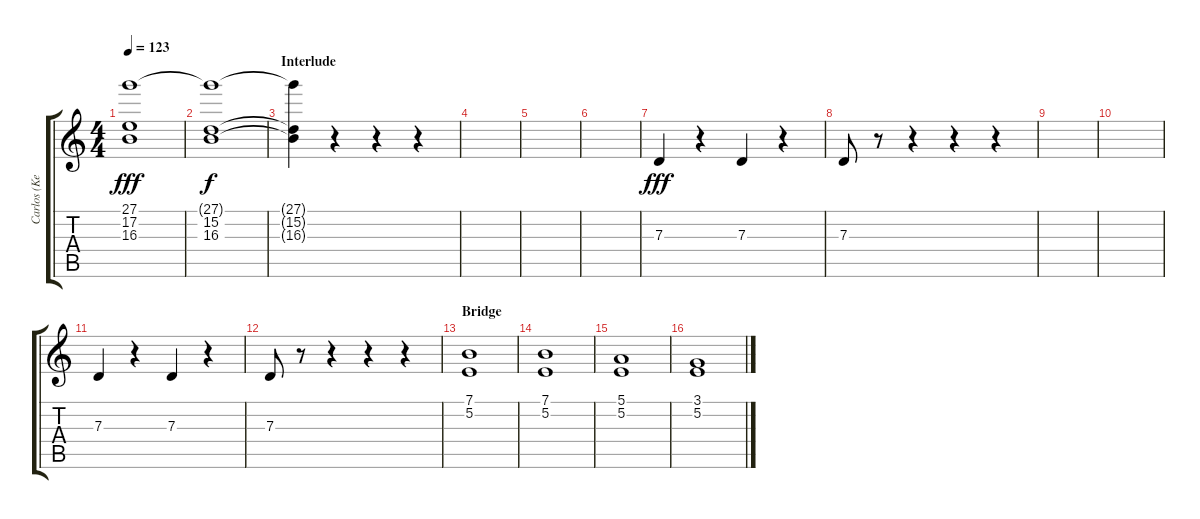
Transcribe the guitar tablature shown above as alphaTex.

\track ("Carlos (Keys)" "Carlos (Ke") {instrument stringensemble1}
\staff {score tabs}
\tuning (E4 B3 G3 D3 A2 E2) {hide}
\ts (4 4)
\tempo 123
\clef g2
\ks c
(27.1{t} 17.2 16.3).1{dy fff} |
(27.1{t} 15.2 16.3).1{dy f} |
\section ("" "Interlude")
(27.1{t} 15.2{t} 16.3{t}).4 r.4 r.4 r.4 |
|
|
|
7.3.4{dy fff volume 11 instrument electricpiano2} r.4 7.3.4 r.4 |
7.3.8 r.8 r.4 r.4 r.4 |
|
|
7.3.4 r.4 7.3.4 r.4 |
7.3.8 r.8 r.4 r.4 r.4 |
\section ("" "Bridge")
(7.1 5.2).1{volume 13 balance 11 instrument drawbarorgan} |
(7.1 5.2).1 |
(5.1 5.2).1 |
(3.1 5.2).1
